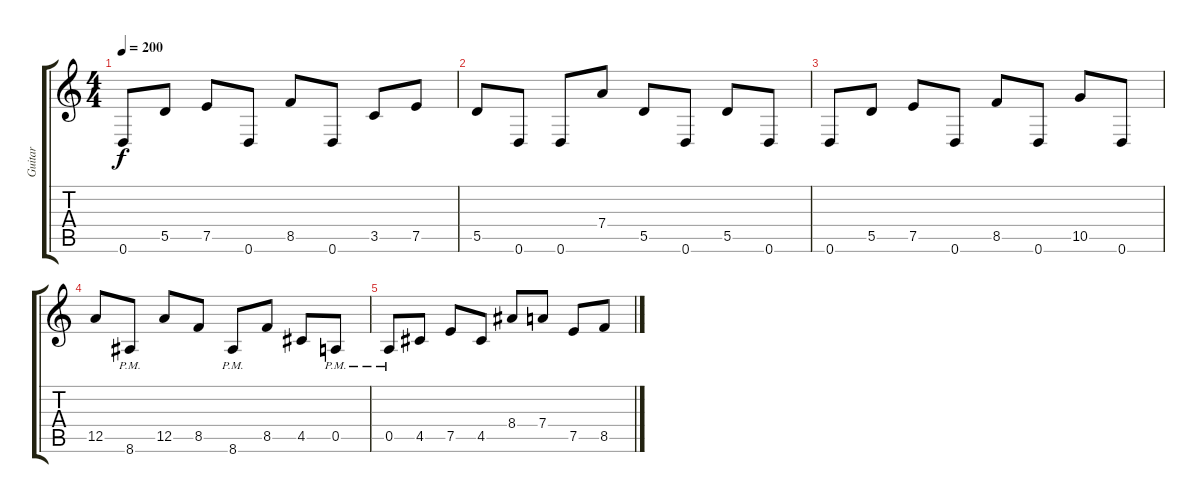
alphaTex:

\track ("Guitar" "Guitar") {instrument distortionguitar}
\staff {score tabs}
\tuning (E4 B3 G3 D3 A2 D2) {hide}
\ts (4 4)
\tempo 200
\clef g2
\ks c
0.6.8{dy f} 5.5.8 7.5.8 0.6.8 8.5.8 0.6.8 3.5.8 7.5.8 |
5.5.8 0.6.8 0.6.8 7.4.8 5.5.8 0.6.8 5.5.8 0.6.8 |
0.6.8 5.5.8 7.5.8 0.6.8 8.5.8 0.6.8 10.5.8 0.6.8 |
12.5.8 8.6{pm}.8 12.5.8 8.5.8 8.6{pm}.8 8.5.8 4.5.8 0.5{pm}.8 |
0.5{pm}.8 4.5.8 7.5.8 4.5.8 8.4.8 7.4.8 7.5.8 8.5.8
